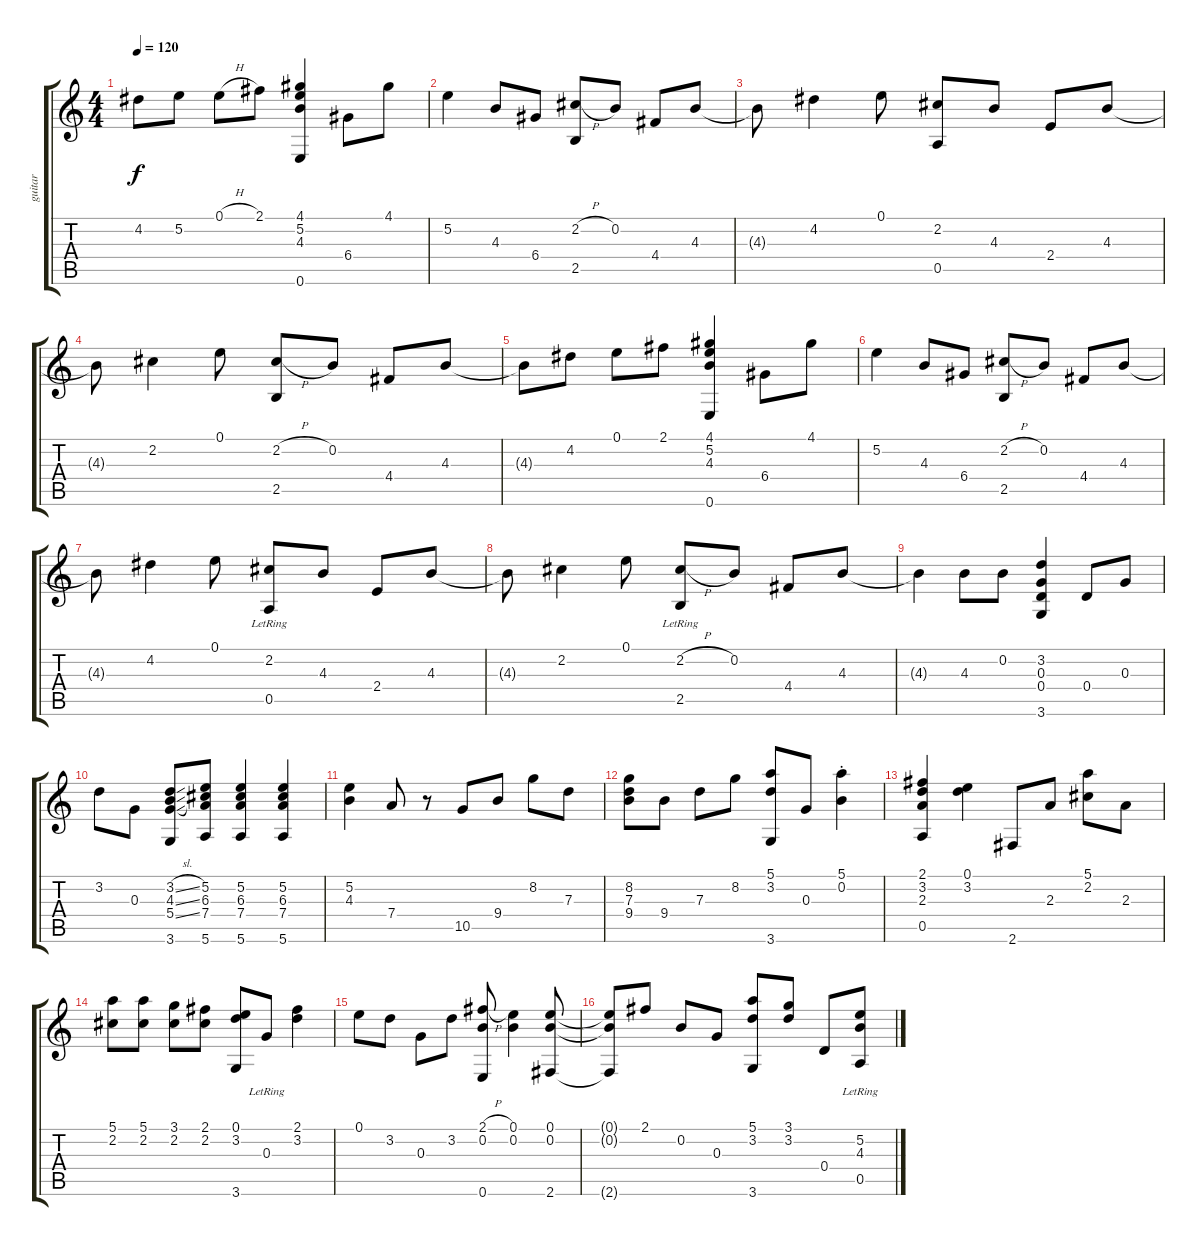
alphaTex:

\track ("guitar" "guitar") {instrument acousticguitarsteel}
\staff {score tabs}
\tuning (E4 B3 G3 D3 A2 E2) {hide}
\ts (4 4)
\tempo 120
\clef g2
\ks c
4.2.8{dy f} 5.2.8 0.1{h}.8 2.1.8 (4.1 5.2 4.3 0.6).4 6.4.8 4.1.8 |
5.2.4 4.3.8 6.4.8 (2.2{h} 2.5).8 0.2.8 4.4.8 4.3.8 |
4.3{t}.8 4.2.4 0.1.8 (2.2 0.5).8 4.3.8 2.4.8 4.3.8 |
4.3{t}.8 2.2.4 0.1.8 (2.2{h} 2.5).8 0.2.8 4.4.8 4.3.8 |
4.3{t}.8 4.2.8 0.1.8 2.1.8 (4.1 5.2 4.3 0.6).4 6.4.8 4.1.8 |
5.2.4 4.3.8 6.4.8 (2.2{h} 2.5).8 0.2.8 4.4.8 4.3.8 |
4.3{t}.8 4.2.4 0.1.8 (2.2 0.5{lr}).8 4.3.8 2.4.8 4.3.8 |
4.3{t}.8 2.2.4 0.1.8 (2.2{h} 2.5{lr}).8 0.2.8 4.4.8 4.3.8 |
4.3{t}.4 4.3.8 0.2.8 (3.2 0.3 0.4 3.6).4 0.4.8 0.3.8 |
3.2.8 0.3.8 (3.2{sl} 4.3{sl} 5.4{sl} 3.6).8 (5.2 6.3 7.4 5.6).8 (5.2 6.3 7.4 5.6).4 (5.2 6.3 7.4 5.6).4 |
(5.2 4.3).4 7.4.8 r.8 10.5.8 9.4.8 8.2.8 7.3.8 |
(8.2 7.3 9.4).8 9.4.8 7.3.8 8.2.8 (5.1 3.2 3.6).8 0.3.8 (5.1{st} 0.2).4 |
(2.1 3.2 2.3 0.5).4 (0.1 3.2).4 2.6.8 2.3.8 (5.1 2.2).8 2.3.8 |
(5.1 2.2).8 (5.1 2.2).8 (3.1 2.2).8 (2.1 2.2).8 (0.1 3.2 3.6).8 0.3{lr}.8 (2.1 3.2).4 |
0.1.8 3.2.8 0.3.8 3.2.8 (2.1{h} 0.2 0.6).8 (0.1 0.2).4 (0.1 0.2 2.6).8 |
(0.1{t} 0.2{t} 2.6{t}).8 2.1.8 0.2.8 0.3.8 (5.1 3.2 3.6).8 (3.1 3.2).8 0.4.8 (5.2 4.3 0.5{lr}).8
